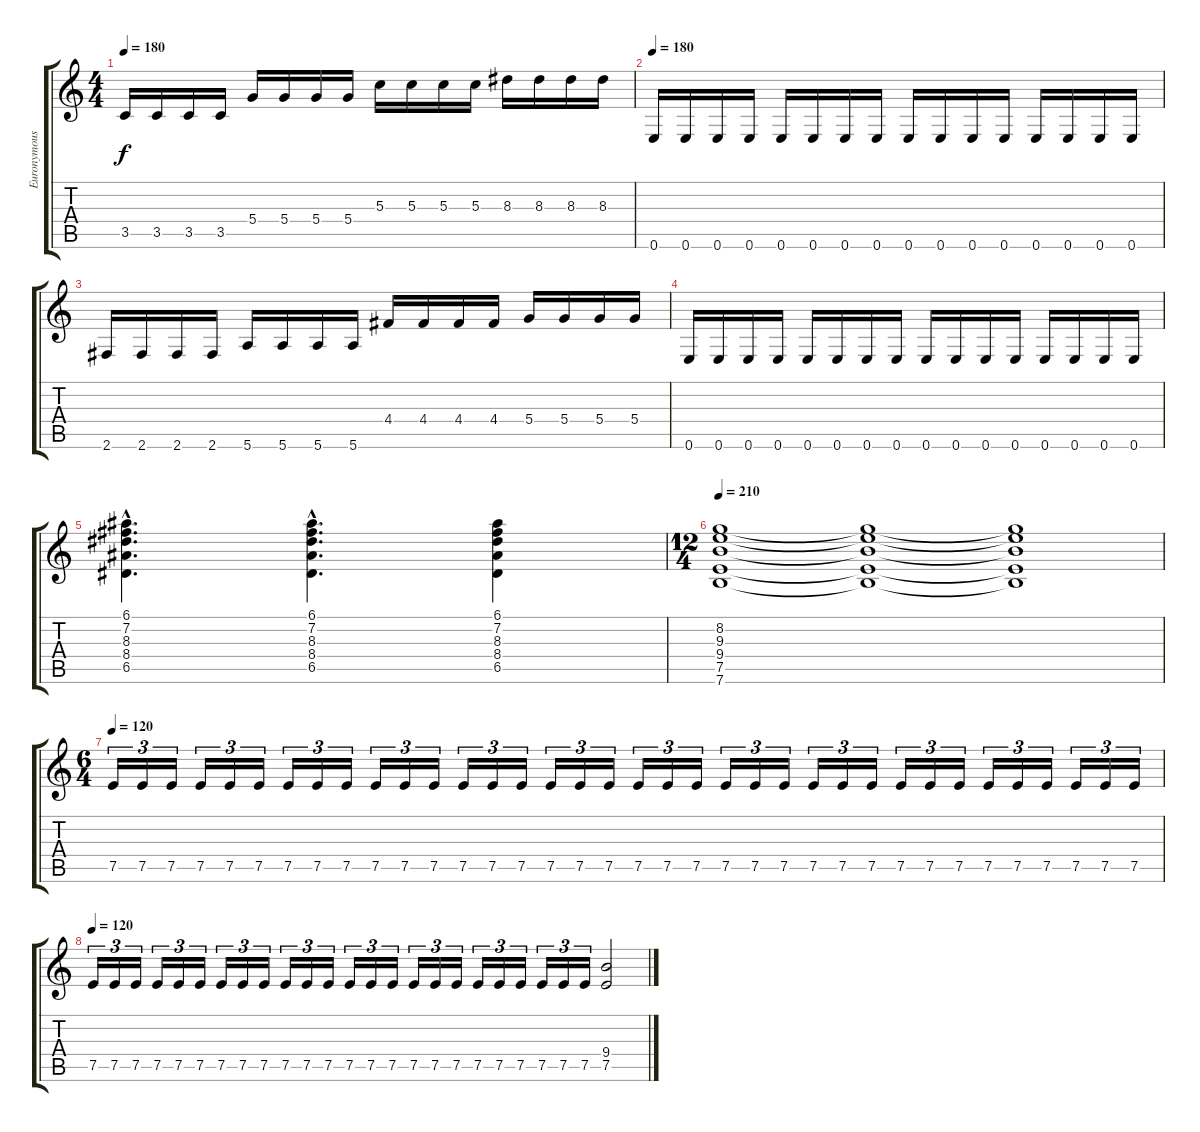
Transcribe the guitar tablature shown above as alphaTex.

\track ("Euronymous" "Euronymous") {instrument overdrivenguitar}
\staff {score tabs}
\tuning (E4 B3 G3 D3 A2 E2) {hide}
\ts (4 4)
\tempo 180
\clef g2
\ks c
3.5.16{dy f} 3.5.16 3.5.16 3.5.16 5.4.16 5.4.16 5.4.16 5.4.16 5.3.16 5.3.16 5.3.16 5.3.16 8.3.16 8.3.16 8.3.16 8.3.16 |
\tempo 180
0.6.16 0.6.16 0.6.16 0.6.16 0.6.16 0.6.16 0.6.16 0.6.16 0.6.16 0.6.16 0.6.16 0.6.16 0.6.16 0.6.16 0.6.16 0.6.16 |
2.6.16 2.6.16 2.6.16 2.6.16 5.6.16 5.6.16 5.6.16 5.6.16 4.4.16 4.4.16 4.4.16 4.4.16 5.4.16 5.4.16 5.4.16 5.4.16 |
0.6.16 0.6.16 0.6.16 0.6.16 0.6.16 0.6.16 0.6.16 0.6.16 0.6.16 0.6.16 0.6.16 0.6.16 0.6.16 0.6.16 0.6.16 0.6.16 |
(6.1{hac} 7.2{hac} 8.3{hac} 8.4{hac} 6.5{hac}).4{d} (6.1{hac} 7.2{hac} 8.3{hac} 8.4{hac} 6.5{hac}).4{d} (6.1 7.2 8.3 8.4 6.5).4 |
\ts (12 4)
\tempo 210
(8.2 9.3 9.4 7.5 7.6).1 (8.2{t} 9.3{t} 9.4{t} 7.5{t} 7.6{t}).1 (8.2{t} 9.3{t} 9.4{t} 7.5{t} 7.6{t}).1 |
\ts (6 4)
\tempo 120
7.5.16{tu (3 2)} 7.5.16{tu (3 2)} 7.5.16{tu (3 2)} 7.5.16{tu (3 2)} 7.5.16{tu (3 2)} 7.5.16{tu (3 2)} 7.5.16{tu (3 2)} 7.5.16{tu (3 2)} 7.5.16{tu (3 2)} 7.5.16{tu (3 2)} 7.5.16{tu (3 2)} 7.5.16{tu (3 2)} 7.5.16{tu (3 2)} 7.5.16{tu (3 2)} 7.5.16{tu (3 2)} 7.5.16{tu (3 2)} 7.5.16{tu (3 2)} 7.5.16{tu (3 2)} 7.5.16{tu (3 2)} 7.5.16{tu (3 2)} 7.5.16{tu (3 2)} 7.5.16{tu (3 2)} 7.5.16{tu (3 2)} 7.5.16{tu (3 2)} 7.5.16{tu (3 2)} 7.5.16{tu (3 2)} 7.5.16{tu (3 2)} 7.5.16{tu (3 2)} 7.5.16{tu (3 2)} 7.5.16{tu (3 2)} 7.5.16{tu (3 2)} 7.5.16{tu (3 2)} 7.5.16{tu (3 2)} 7.5.16{tu (3 2)} 7.5.16{tu (3 2)} 7.5.16{tu (3 2)} |
\tempo 120
7.5.16{tu (3 2)} 7.5.16{tu (3 2)} 7.5.16{tu (3 2)} 7.5.16{tu (3 2)} 7.5.16{tu (3 2)} 7.5.16{tu (3 2)} 7.5.16{tu (3 2)} 7.5.16{tu (3 2)} 7.5.16{tu (3 2)} 7.5.16{tu (3 2)} 7.5.16{tu (3 2)} 7.5.16{tu (3 2)} 7.5.16{tu (3 2)} 7.5.16{tu (3 2)} 7.5.16{tu (3 2)} 7.5.16{tu (3 2)} 7.5.16{tu (3 2)} 7.5.16{tu (3 2)} 7.5.16{tu (3 2)} 7.5.16{tu (3 2)} 7.5.16{tu (3 2)} 7.5.16{tu (3 2)} 7.5.16{tu (3 2)} 7.5.16{tu (3 2)} (9.4 7.5{ss}).2
